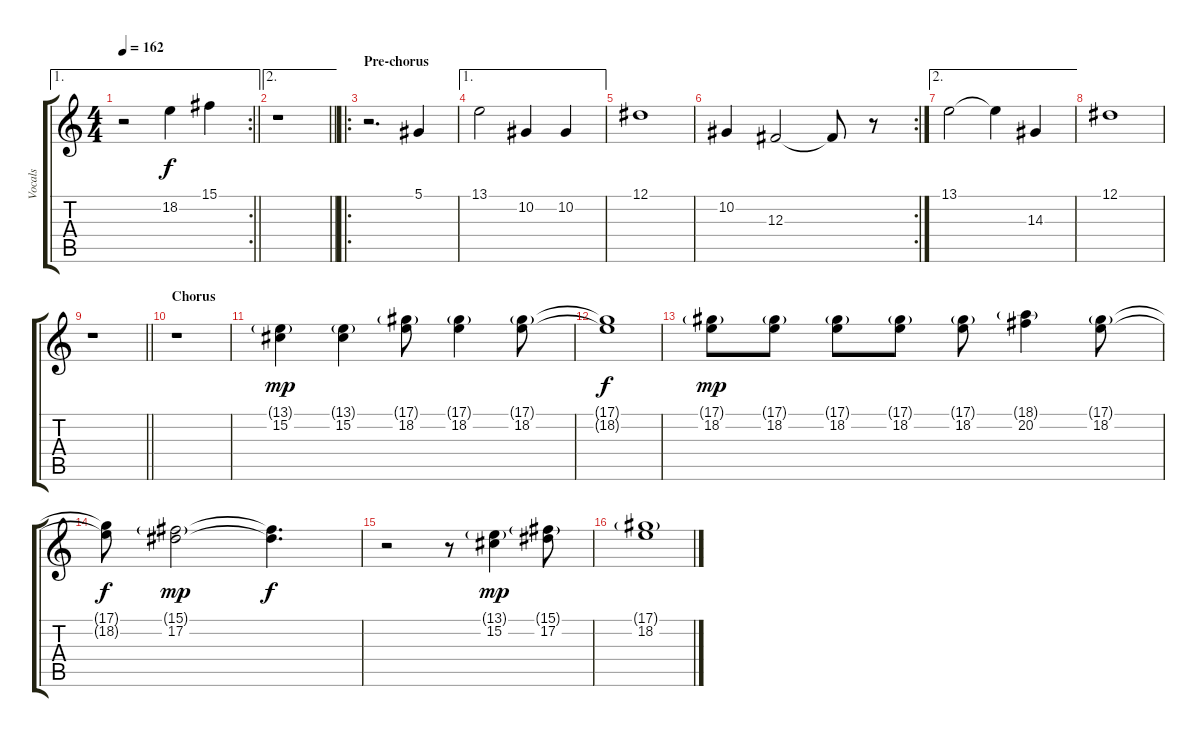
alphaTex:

\track ("Vocals" "Vocals") {instrument synthvoice}
\staff {score tabs}
\tuning (Eb4 Bb3 Gb3 Db3 Ab2 Db2) {hide}
\ae 1
\rc 2
\ts (4 4)
\tempo 162
\clef g2
\barLineRight lightlight
\ks c
r.2{dy mp} 18.2.4{dy f} 15.1.4 |
\ae 2
\barLineRight lightlight
r.1 |
\ro
\section ("" "Pre-chorus")
r.2{d} 5.1.4 |
\ae 1
13.1.2 10.2.4 10.2.4 |
12.1.1 |
\rc 2
10.2.4 12.3.2 12.3{t}.8 r.8 |
\ae 2
13.1.2 13.1{t}.4 14.3.4 |
12.1.1 |
\barLineRight lightlight
r.1 |
\section ("" "Chorus")
r.1 |
(13.1{g} 15.2).4{dy mp} (13.1{g} 15.2).4 (17.1{g} 18.2).8 (17.1{g} 18.2).4 (17.1{g} 18.2).8 |
(17.1{t} 18.2{t}).1{dy f} |
(17.1{g} 18.2).8{dy mp} (17.1{g} 18.2).8 (17.1{g} 18.2).8 (17.1{g} 18.2).8 (17.1{g} 18.2).8 (18.1{g} 20.2).4 (17.1{g} 18.2).8 |
(17.1{t} 18.2{t}).8{dy f} (15.1{g} 17.2).2{dy mp} (15.1{t} 17.2{t}).4{d dy f} |
r.2 r.8 (13.1{g} 15.2).4{dy mp} (15.1{g} 17.2).8 |
(17.1{g} 18.2).1
